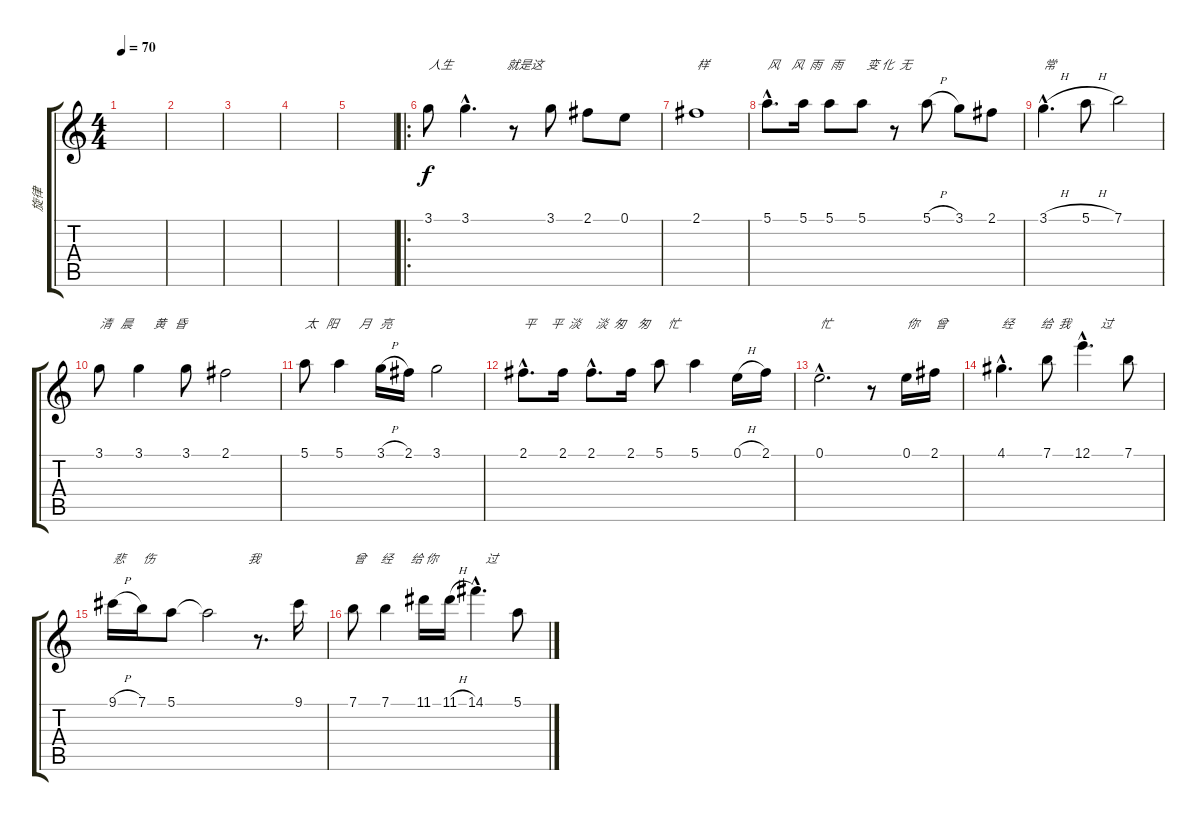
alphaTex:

\track ("旋律" "旋律") {instrument acousticguitarnylon}
\staff {score tabs}
\tuning (E4 B3 G3 D3 A2 E2) {hide}
\ts (4 4)
\tempo 70
\clef g2
\ks c
|
|
|
|
|
\ro
3.1.8{txt "人生                  就是这"} 3.1{hac}.4{d} r.8 3.1.8 2.1.8 0.1.8 |
2.1.1{txt "样"} |
5.1{hac}.8{d txt "风    风  雨   雨        变 化  无"} 5.1.16 5.1.8 5.1.8 r.8 5.1{h}.8 3.1.8 2.1.8 |
3.1{h hac}.4{d txt "常"} 5.1{h}.8 7.1.2 |
3.1.8{txt "清   晨       黄   昏"} 3.1.4 3.1.8 2.1.2 |
5.1.8{txt "太   阳       月   亮"} 5.1.4 3.1{h}.16 2.1.16 3.1.2 |
2.1{hac}.8{d txt "平     平  淡     淡  匆    匆      忙"} 2.1.16 2.1{hac}.8{d} 2.1.16 5.1.8 5.1.4 0.1{h}.16 2.1.16 |
0.1{hac}.2{d txt "忙"} r.8 0.1.16{txt "你"} 2.1.16{txt "曾"} |
4.1{hac}.4{d txt "经         给  我          过"} 7.1.8 12.1{hac}.4{d} 7.1.8 |
9.1{h}.16{txt "悲      伤                               我       "} 7.1.16 5.1.8 5.1{t}.2 r.8{d} 9.1.16 |
7.1.8{txt "曾     经      给 你                过"} 7.1.4 11.1.16 11.1{h}.16 14.1{hac}.4{d} 5.1.8
